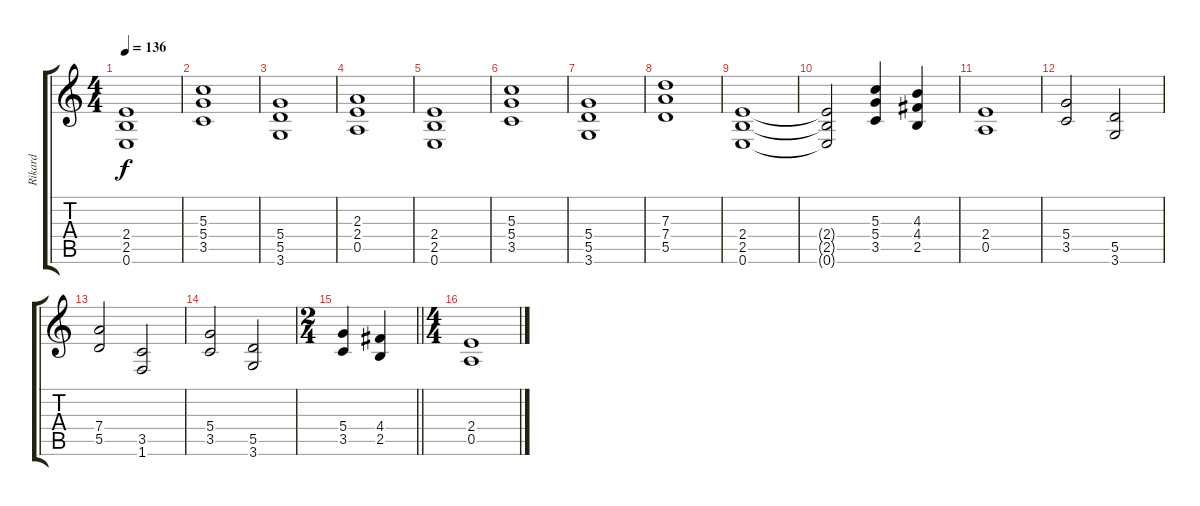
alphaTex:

\track ("Rikard" "Rikard") {instrument distortionguitar}
\staff {score tabs}
\tuning (E4 B3 G3 D3 A2 E2) {hide}
\ts (4 4)
\tempo 136
\clef g2
\ks c
(2.4 2.5 0.6).1{dy f} |
(5.3 5.4 3.5).1 |
(5.4 5.5 3.6).1 |
(2.3 2.4 0.5).1 |
(2.4 2.5 0.6).1 |
(5.3 5.4 3.5).1 |
(5.4 5.5 3.6).1 |
(7.3 7.4 5.5).1 |
(2.4 2.5 0.6).1 |
(2.4{t} 2.5{t} 0.6{t}).2 (5.3 5.4 3.5).4 (4.3 4.4 2.5).4 |
(2.4 0.5).1 |
(5.4 3.5).2 (5.5 3.6).2 |
(7.4 5.5).2 (3.5 1.6).2 |
(5.4 3.5).2 (5.5 3.6).2 |
\ts (2 4)
\barLineRight lightlight
(5.4 3.5).4 (4.4 2.5).4 |
\ts (4 4)
(2.4 0.5).1
